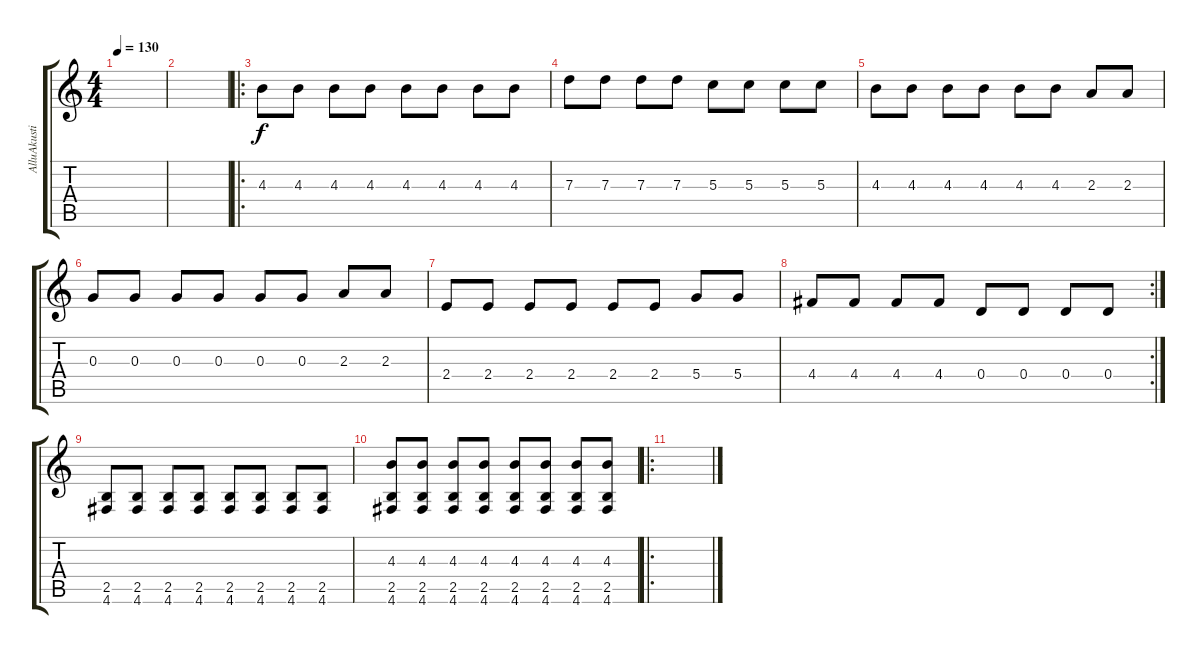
\track ("AlluAkustinen" "AlluAkusti") {instrument acousticguitarnylon}
\staff {score tabs}
\tuning (E4 B3 G3 D3 A2 D2) {hide}
\ts (4 4)
\tempo 130
\clef g2
\ks c
|
|
\ro
4.3.8 4.3.8 4.3.8 4.3.8 4.3.8 4.3.8 4.3.8 4.3.8 |
7.3.8 7.3.8 7.3.8 7.3.8 5.3.8 5.3.8 5.3.8 5.3.8 |
4.3.8 4.3.8 4.3.8 4.3.8 4.3.8 4.3.8 2.3.8 2.3.8 |
0.3.8 0.3.8 0.3.8 0.3.8 0.3.8 0.3.8 2.3.8 2.3.8 |
2.4.8 2.4.8 2.4.8 2.4.8 2.4.8 2.4.8 5.4.8 5.4.8 |
\rc 2
4.4.8 4.4.8 4.4.8 4.4.8 0.4.8 0.4.8 0.4.8 0.4.8 |
(2.5 4.6).8 (2.5 4.6).8 (2.5 4.6).8 (2.5 4.6).8 (2.5 4.6).8 (2.5 4.6).8 (2.5 4.6).8 (2.5 4.6).8 |
(4.3 2.5 4.6).8 (4.3 2.5 4.6).8 (4.3 2.5 4.6).8 (4.3 2.5 4.6).8 (4.3 2.5 4.6).8 (4.3 2.5 4.6).8 (4.3 2.5 4.6).8 (4.3 2.5 4.6).8 |
\ro
